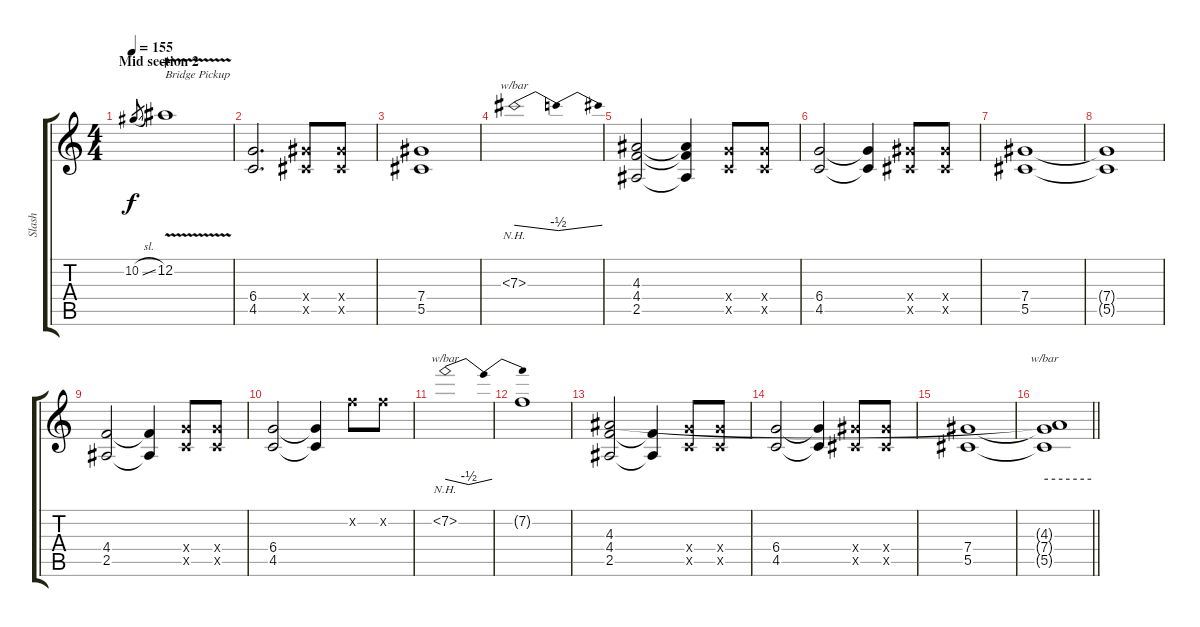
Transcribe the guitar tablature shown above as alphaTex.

\track ("Slash" "Slash") {instrument overdrivenguitar}
\staff {score tabs}
\tuning (Eb4 Bb3 Gb3 Db3 Ab2 Eb2) {hide}
\ts (4 4)
\section ("" "Mid section 2")
\tempo 155
\clef g2
\ks c
10.2{sl}.8{gr dy f} 12.2{v}.1{txt "Bridge Pickup" wahc} |
(6.4 4.5).2{d volume 13 balance 12} (7.4{x} 5.5{x}).8 (7.4{x} 5.5{x}).8 |
(7.4 5.5).1 |
7.3{nh}.1{tbe (dip default 0 0 45 -2 60 0)} |
(4.3 4.4 2.5).2 (4.3{t} 4.4{t} 2.5{t}).4 (6.4{x} 4.5{x}).8 (6.4{x} 4.5{x}).8 |
(6.4 4.5).2 (6.4{t} 4.5{t}).4 (7.4{x} 5.5{x}).8 (7.4{x} 5.5{x}).8 |
(7.4 5.5).1 |
(7.4{t} 5.5{t}).1 |
(4.4 2.5).2 (4.4{t} 2.5{t}).4 (6.4{x} 4.5{x}).8 (6.4{x} 4.5{x}).8 |
(6.4 4.5).2 (6.4{t} 4.5{t}).4 7.2{x}.8 7.2{x}.8 |
7.2{nh}.1{tbe (dip default 0 0 45 -2 60 0)} |
7.2{t}.1 |
(4.3 4.4 2.5).2 (4.4{t} 2.5{t}).4 (6.4{x} 4.5{x}).8 (6.4{x} 4.5{x}).8 |
(6.4 4.5).2 (6.4{t} 4.5{t}).4 (7.4{x} 5.5{x}).8 (7.4{x} 5.5{x}).8 |
(7.4 5.5).1 |
\barLineRight lightlight
(4.3{t} 7.4{t} 5.5{t}).1{tbe (hold default 0 0 60 0)}
